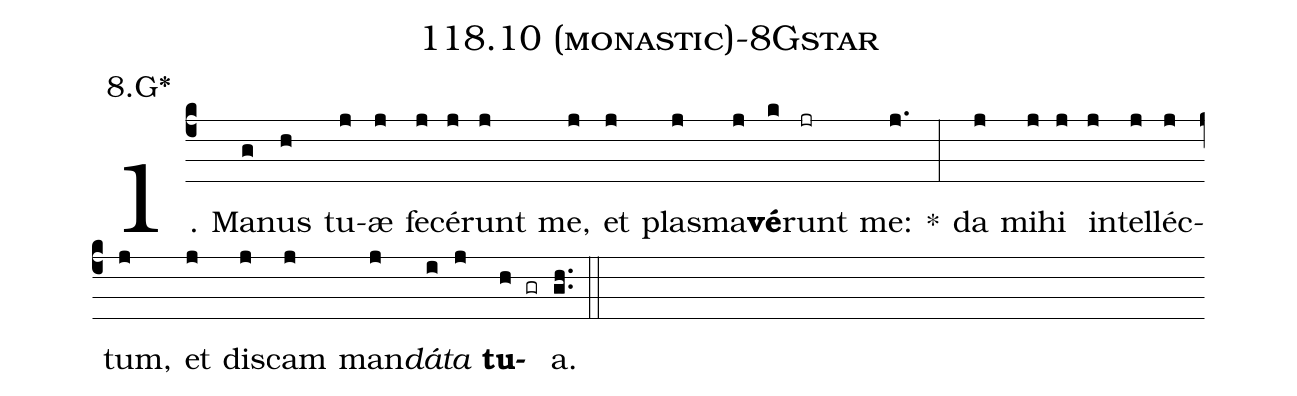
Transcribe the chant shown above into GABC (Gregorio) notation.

name: 118.10 (monastic)-8Gstar;
annotation: 8.G*;
%%
(c4)1. Ma(g)nus(h) tu(j)æ(j) fe(j)cé(j)runt(j) me,(j) et(j) plas(j)ma(j)<b>vé</b>(k)runt(jr) me:(j.) *(:) da(j) mi(j)hi(j) in(j)tel(j)léc(j)tum,(j) et(j) dis(j)cam(j) man(j)<i>dá</i>(i)<i>ta</i>(j) <b>tu</b>(h gr)a.(gh..) (::)
